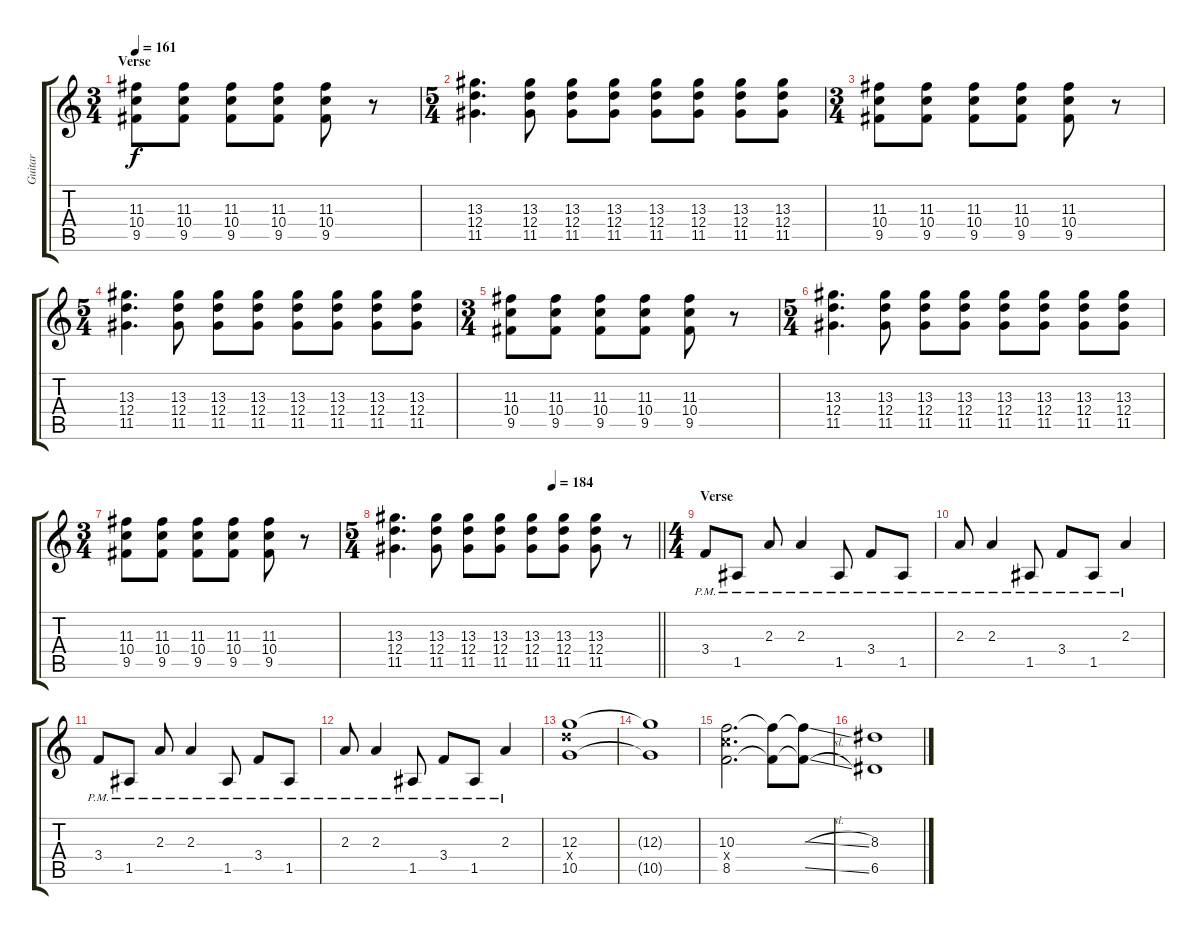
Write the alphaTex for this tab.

\track ("Guitar" "Guitar") {instrument distortionguitar}
\staff {score tabs}
\tuning (E4 B3 G3 D3 A2 D2) {hide}
\ts (3 4)
\section ("" "Verse")
\tempo 161
\clef g2
\ks c
(11.3 10.4 9.5).8{dy f} (11.3 10.4 9.5).8 (11.3 10.4 9.5).8 (11.3 10.4 9.5).8 (11.3 10.4 9.5).8 r.8 |
\ts (5 4)
(13.3 12.4 11.5).4{d} (13.3 12.4 11.5).8 (13.3 12.4 11.5).8 (13.3 12.4 11.5).8 (13.3 12.4 11.5).8 (13.3 12.4 11.5).8 (13.3 12.4 11.5).8 (13.3 12.4 11.5).8 |
\ts (3 4)
(11.3 10.4 9.5).8 (11.3 10.4 9.5).8 (11.3 10.4 9.5).8 (11.3 10.4 9.5).8 (11.3 10.4 9.5).8 r.8 |
\ts (5 4)
(13.3 12.4 11.5).4{d} (13.3 12.4 11.5).8 (13.3 12.4 11.5).8 (13.3 12.4 11.5).8 (13.3 12.4 11.5).8 (13.3 12.4 11.5).8 (13.3 12.4 11.5).8 (13.3 12.4 11.5).8 |
\ts (3 4)
(11.3 10.4 9.5).8 (11.3 10.4 9.5).8 (11.3 10.4 9.5).8 (11.3 10.4 9.5).8 (11.3 10.4 9.5).8 r.8 |
\ts (5 4)
(13.3 12.4 11.5).4{d} (13.3 12.4 11.5).8 (13.3 12.4 11.5).8 (13.3 12.4 11.5).8 (13.3 12.4 11.5).8 (13.3 12.4 11.5).8 (13.3 12.4 11.5).8 (13.3 12.4 11.5).8 |
\ts (3 4)
(11.3 10.4 9.5).8 (11.3 10.4 9.5).8 (11.3 10.4 9.5).8 (11.3 10.4 9.5).8 (11.3 10.4 9.5).8 r.8 |
\ts (5 4)
\tempo (184 0.6)
\barLineRight lightlight
(13.3 12.4 11.5).4{d} (13.3 12.4 11.5).8 (13.3 12.4 11.5).8 (13.3 12.4 11.5).8 (13.3 12.4 11.5).8 (13.3 12.4 11.5).8 (13.3 12.4 11.5).8 r.8 |
\ts (4 4)
\section ("" "Verse")
3.4{pm}.8 1.5{pm}.8 2.3{pm}.8 2.3{pm}.4 1.5{pm}.8 3.4{pm}.8 1.5{pm}.8 |
2.3{pm}.8 2.3{pm}.4 1.5{pm}.8 3.4{pm}.8 1.5{pm}.8 2.3{pm}.4 |
3.4{pm}.8 1.5{pm}.8 2.3{pm}.8 2.3{pm}.4 1.5{pm}.8 3.4{pm}.8 1.5{pm}.8 |
2.3{pm}.8 2.3{pm}.4 1.5{pm}.8 3.4{pm}.8 1.5{pm}.8 2.3{pm}.4 |
(12.3 12.4{x} 10.5).1 |
(12.3{t} 10.5{t}).1 |
(10.3 10.4{x} 8.5).2{d} (10.3{t} 8.5{t}).8 (10.3{sl t} 8.5{sl t}).8 |
(8.3 6.5).1
